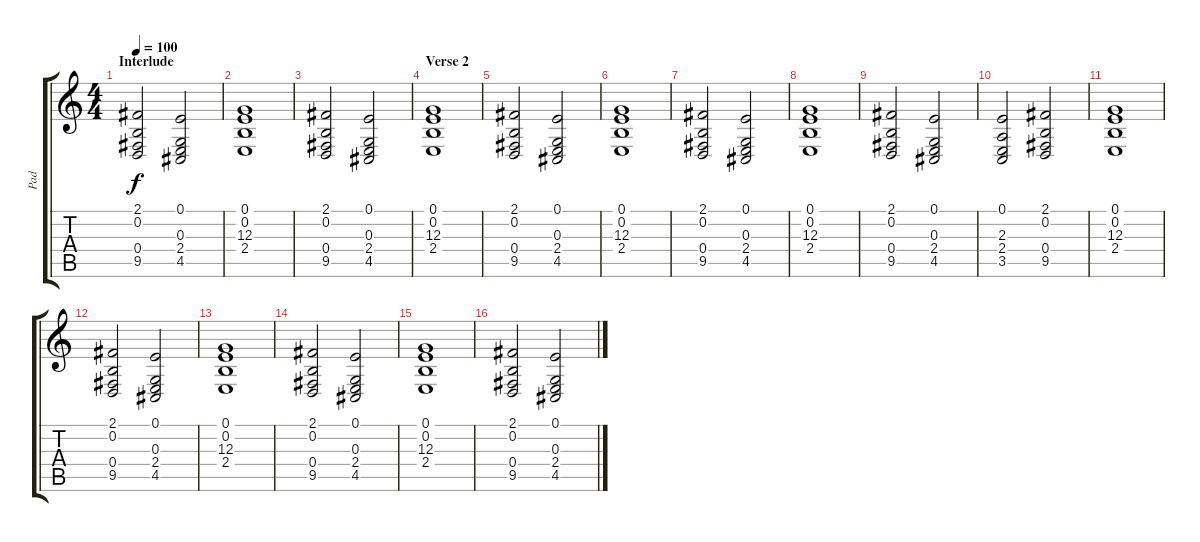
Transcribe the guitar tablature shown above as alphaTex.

\track ("Pad" "Pad") {instrument stringensemble2}
\staff {score tabs}
\tuning (E4 B3 G3 D3 A2 E2) {hide}
\ts (4 4)
\section ("" "Interlude")
\tempo 100
\clef g2
\ks c
(2.1 0.2 0.4 9.5).2{dy f volume 8} (0.1 0.3 2.4 4.5).2 |
(0.1 0.2 12.3 2.4).1 |
(2.1 0.2 0.4 9.5).2 (0.1 0.3 2.4 4.5).2 |
\section ("" "Verse 2")
(0.1 0.2 12.3 2.4).1 |
(2.1 0.2 0.4 9.5).2 (0.1 0.3 2.4 4.5).2 |
(0.1 0.2 12.3 2.4).1 |
(2.1 0.2 0.4 9.5).2 (0.1 0.3 2.4 4.5).2 |
(0.1 0.2 12.3 2.4).1 |
(2.1 0.2 0.4 9.5).2 (0.1 0.3 2.4 4.5).2 |
(0.1 2.3 2.4 3.5).2 (2.1 0.2 0.4 9.5).2 |
(0.1 0.2 12.3 2.4).1 |
(2.1 0.2 0.4 9.5).2 (0.1 0.3 2.4 4.5).2 |
(0.1 0.2 12.3 2.4).1 |
(2.1 0.2 0.4 9.5).2 (0.1 0.3 2.4 4.5).2 |
(0.1 0.2 12.3 2.4).1 |
(2.1 0.2 0.4 9.5).2 (0.1 0.3 2.4 4.5).2
